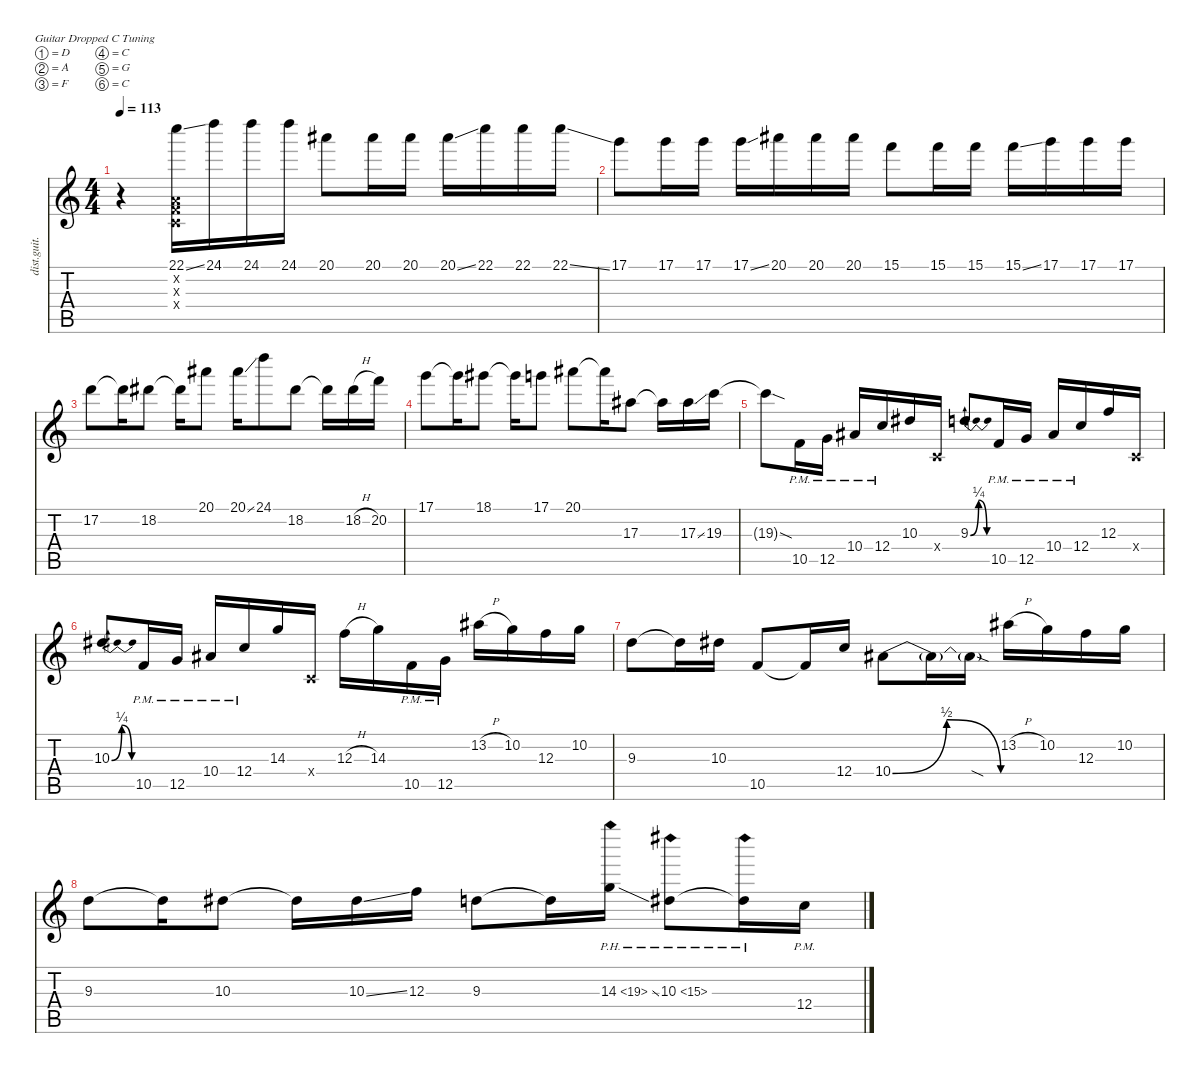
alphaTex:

\defaultSystemsLayout 4
\hideDynamics
\bracketExtendMode nobrackets
\otherSystemsTrackNameOrientation horizontal
\track ("Distortion Guitar" "dist.guit.") {instrument distortionguitar}
\staff {score tabs}
\tuning (D4 A3 F3 C3 G2 C2)
\ts (4 4)
\tempo 113
\clef g2
\ks c
r.4{dy mf beam Down} (22.1{ss} 0.2{x} 0.3{x} 0.4{x}).16{beam Down} 24.1.16{beam Down} 24.1.16{beam Down} 24.1.16{beam Down} 20.1{acc #}.8{beam Down} 20.1{acc #}.16{beam Down} 20.1{acc #}.16{beam Down} 20.1{ss acc #}.16{beam Down} 22.1.16{beam Down} 22.1.16{beam Down} 22.1{ss}.16{beam Down} |
17.1.8{beam Down} 17.1.16{beam Down} 17.1.16{beam Down} 17.1{ss}.16{beam Down} 20.1{acc #}.16{beam Down} 20.1{acc #}.16{beam Down} 20.1{acc #}.16{beam Down} 15.1.8{beam Down} 15.1.16{beam Down} 15.1.16{beam Down} 15.1{ss}.16{beam Down} 17.1.16{beam Down} 17.1.16{beam Down} 17.1.16{beam Down} |
17.2.8{beam Down} 17.2{t}.16{beam Down} 18.2{acc #}.8{beam Down} 18.2{t acc #}.16{beam Down} 20.1{acc #}.8{beam Down} 20.1{ss acc #}.16{beam Down} 24.1.8{beam Down} 18.2{acc #}.8{beam Down} 18.2{t acc #}.16{beam Down} 18.2{h acc #}.16{beam Down} 20.2.16{beam Down} |
17.1.8{beam Down} 17.1{t}.16{beam Down} 18.1{acc #}.8{beam Down} 18.1{t acc #}.16{beam Down} 17.1.8{beam Down} 20.1{acc #}.8{beam Down} 20.1{t acc #}.16{beam Down} 17.3{acc #}.8{beam Down} 17.3{t acc #}.16{beam Down} 17.3{ss acc #}.16{beam Down} 19.3.16{beam Down} |
19.3{sod t}.8{beam Down} 10.5{pm}.16{beam Down} 12.5{pm}.16{beam Down} 10.4{pm acc #}.16{beam Up} 12.4{pm}.16{beam Up} 10.3{acc #}.16{beam Up} 0.4{x}.16{beam Up} 9.3{be (bendrelease 0 0 10.2 1 20.4 1 30 0)}.8{beam Up} 10.5{pm}.16{beam Up} 12.5{pm}.16{beam Up} 10.4{pm acc #}.16{beam Up} 12.4{pm}.16{beam Up} 12.3.16{beam Up} 0.4{x}.16{beam Up} |
10.3{be (bendrelease 0 0 9.6 1 20.4 1 30 0) acc #}.8{beam Up} 10.5{pm}.16{beam Up} 12.5{pm}.16{beam Up} 10.4{pm acc #}.16{beam Up} 12.4{pm}.16{beam Up} 14.3.16{beam Up} 0.4{x}.16{beam Up} 12.3{h}.16{beam Down} 14.3.16{beam Down} 10.5{pm}.16{beam Down} 12.5{pm}.16{beam Down} 13.2{h acc #}.16{beam Down} 10.2.16{beam Down} 12.3.16{beam Down} 10.2.16{beam Down} |
9.3.8{beam Down} 9.3{t}.16{beam Down} 10.3{acc #}.16{beam Down} 10.5.8{beam Up} 10.5{t}.16{beam Up} 12.4.16{beam Up} 10.4{be (bendrelease 0 0 10.2 2 20.4 2 30 0) acc #}.8{beam Down} 10.4{t acc #}.16{beam Down} 10.4{sod t acc #}.16{beam Down} 13.2{h acc #}.16{beam Down} 10.2.16{beam Down} 12.3.16{beam Down} 10.2.16{beam Down} |
9.3.8{beam Down} 9.3{t}.16{beam Down} 10.3{acc #}.8{beam Down} 10.3{t acc #}.16{beam Down} 10.3{ss acc #}.16{beam Down} 12.3.16{beam Down} 9.3.8{beam Down} 9.3{t}.16{beam Down} 14.3{ph 5 ss}.16{beam Down} 10.3{ph 5 acc #}.8{beam Down} 10.3{ph 5 t acc #}.16{beam Down} 12.4{pm}.16{beam Down}
